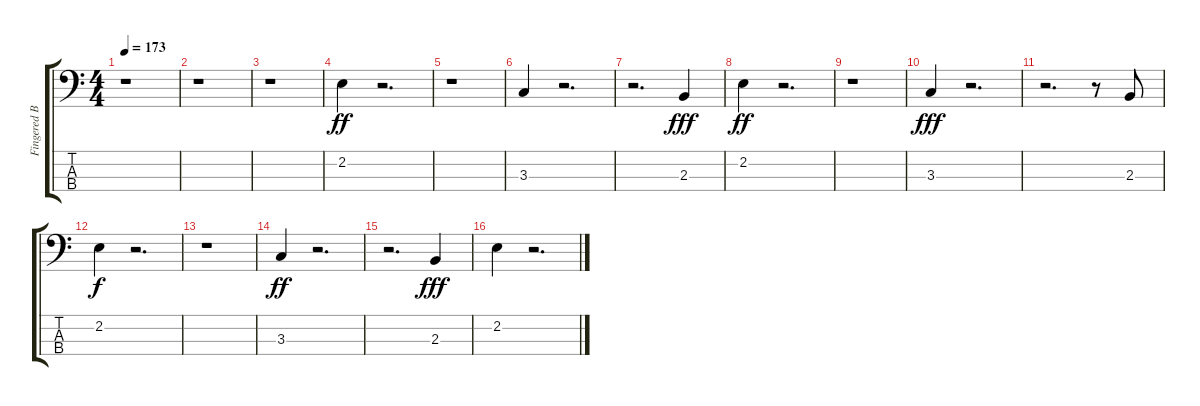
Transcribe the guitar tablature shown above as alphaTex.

\track ("Fingered Bass" "Fingered B") {instrument electricbassfinger}
\staff {score tabs}
\tuning (G2 D2 A1 E1) {hide}
\ts (4 4)
\tempo 173
\clef f4
\ks c
r.1{dy fff} |
r.1 |
r.1 |
2.2.4{dy ff} r.2{d} |
r.1 |
3.3.4 r.2{d} |
r.2{d} 2.3.4{dy fff} |
2.2.4{dy ff} r.2{d} |
r.1 |
3.3.4{dy fff} r.2{d} |
r.2{d} r.8 2.3.8 |
2.2.4{dy f} r.2{d} |
r.1 |
3.3.4{dy ff} r.2{d} |
r.2{d} 2.3.4{dy fff} |
2.2.4 r.2{d}
